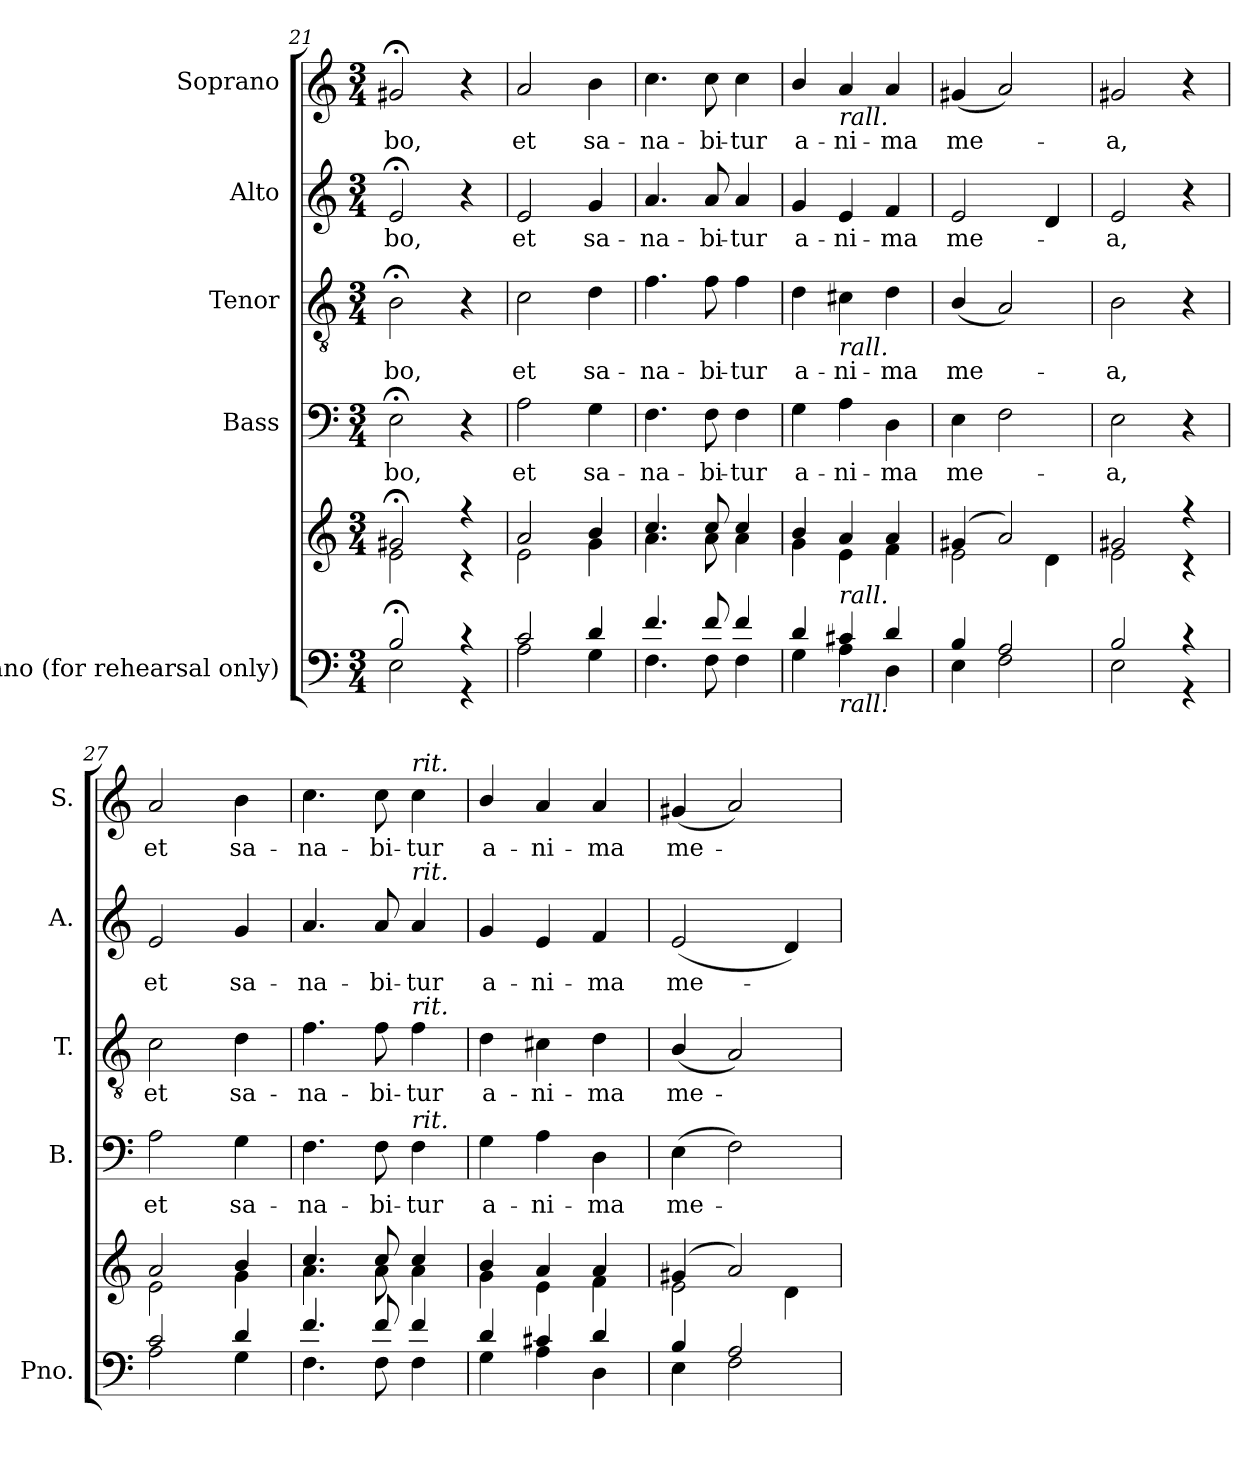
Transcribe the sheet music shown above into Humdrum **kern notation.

**kern	**kern	**kern	**text	**kern	**text	**kern	**text	**kern	**text
*part5	*part5	*part4	*part4	*part3	*part3	*part2	*part2	*part1	*part1
*staff6	*staff5	*staff4	*staff4	*staff3	*staff3	*staff2	*staff2	*staff1	*staff1
*I"Piano (for rehearsal only)	*	*I"Bass	*	*I"Tenor	*	*I"Alto	*	*I"Soprano	*
*I'Pno.	*	*I'B.	*	*I'T.	*	*I'A.	*	*I'S.	*
*clefF4	*clefG2	*clefF4	*	*clefGv2	*	*clefG2	*	*clefG2	*
*k[]	*k[]	*k[]	*	*k[]	*	*k[]	*	*k[]	*
*M3/4	*M3/4	*M3/4	*	*M3/4	*	*M3/4	*	*M3/4	*
=21	=21	=21	=21	=21	=21	=21	=21	=21	=21
*^	*^	*	*	*	*	*	*	*	*
!	!	!	!	!	!LO:LY:b	!	!LO:LY:b	!	!LO:LY:b	!	!LO:LY:b
2B;</	2E\	2g#X;</	2e\	2E;<\	-bo,	2B;<\	bo,	2e;</	bo,	2g#X;</	bo,
4r	4r	4r	4r	4r	.	4r	.	4r	.	4r	.
=22	=22	=22	=22	=22	=22	=22	=22	=22	=22	=22	=22
!	!	!	!	!	!LO:LY:b	!	!LO:LY:b	!	!LO:LY:b	!	!LO:LY:b
2c/	2A\	2a/	2e\	2A\	et	2c\	et	2e/	et	2a/	et
!	!	!	!	!	!LO:LY:b	!	!LO:LY:b	!	!LO:LY:b	!	!LO:LY:b
4d/	4G\	4b/	4g\	4G\	sa-	4d\	sa-	4g/	sa-	4b\	sa-
=23	=23	=23	=23	=23	=23	=23	=23	=23	=23	=23	=23
!	!	!	!	!	!LO:LY:b	!	!LO:LY:b	!	!LO:LY:b	!	!LO:LY:b
4.f/	4.F\	4.cc/	4.a\	4.F\	-na-	4.f\	-na-	4.a/	-na-	4.cc\	-na-
!	!	!	!	!	!LO:LY:b	!	!LO:LY:b	!	!LO:LY:b	!	!LO:LY:b
8f/	8F\	8cc/	8a\	8F\	-bi-	8f\	-bi-	8a/	-bi-	8cc\	-bi-
!	!	!	!	!	!LO:LY:b	!	!LO:LY:b	!	!LO:LY:b	!	!LO:LY:b
4f/	4F\	4cc/	4a\	4F\	-tur	4f\	-tur	4a/	-tur	4cc\	-tur
=24	=24	=24	=24	=24	=24	=24	=24	=24	=24	=24	=24
!	!	!	!	!	!LO:LY:b	!	!LO:LY:b	!	!LO:LY:b	!	!LO:LY:b
4d/	4G\	4b/	4g\	4G\	a-	4d\	a-	4g/	a-	4b/	a-
!	!	!	!	!	!	!	!	!	!	!LO:TX:b:i:t=rall.	!
!	!	!	!	!	!	!LO:TX:b:i:t=rall.	!	!	!	!	!
!	!	!LO:TX:b:i:t=rall.	!	!	!	!	!	!	!	!	!
!LO:TX:b:i:t=rall.	!	!	!	!	!	!	!	!	!	!	!
!	!	!	!	!	!LO:LY:b	!	!LO:LY:b	!	!LO:LY:b	!	!LO:LY:b
4c#X/	4A\	4a/	4e\	4A\	-ni-	4c#X\	-ni-	4e/	-ni-	4a/	-ni-
!	!	!	!	!	!LO:LY:b	!	!LO:LY:b	!	!LO:LY:b	!	!LO:LY:b
4d/	4D\	4a/	4f\	4D\	-ma	4d\	-ma	4f/	-ma	4a/	-ma
!!LO:LB:g=z
=25	=25	=25	=25	=25	=25	=25	=25	=25	=25	=25	=25
!	!	!	!	!	!LO:LY:b	!	!LO:LY:b	!	!LO:LY:b	!	!LO:LY:b
4B/	4E\	(<4g#X/	2e\	4E\	me-	(<4B/	me-	2e/	me-	(<4g#X/	me-
2A/	2F\	2a/)	.	2F\	.	2A/)	.	.	.	2a/)	.
.	.	.	4d\	.	.	.	.	4d/	.	.	.
=26	=26	=26	=26	=26	=26	=26	=26	=26	=26	=26	=26
!	!	!	!	!	!LO:LY:b	!	!LO:LY:b	!	!LO:LY:b	!	!LO:LY:b
2B/	2E\	2g#X/	2e\	2E\	a,	2B\	a,	2e/	a,	2g#X/	-a,
4r	4r	4r	4r	4r	.	4r	.	4r	.	4r	.
=27	=27	=27	=27	=27	=27	=27	=27	=27	=27	=27	=27
!	!	!	!	!	!LO:LY:b	!	!LO:LY:b	!	!LO:LY:b	!	!LO:LY:b
2c/	2A\	2a/	2e\	2A\	et	2c\	et	2e/	et	2a/	et
!	!	!	!	!	!LO:LY:b	!	!LO:LY:b	!	!LO:LY:b	!	!LO:LY:b
4d/	4G\	4b/	4g\	4G\	sa-	4d\	sa-	4g/	sa-	4b\	sa-
=28	=28	=28	=28	=28	=28	=28	=28	=28	=28	=28	=28
!	!	!	!	!	!LO:LY:b	!	!LO:LY:b	!	!LO:LY:b	!	!LO:LY:b
4.f/	4.F\	4.cc/	4.a\	4.F\	-na-	4.f\	-na-	4.a/	-na-	4.cc\	-na-
!	!	!	!	!	!LO:LY:b	!	!LO:LY:b	!	!LO:LY:b	!	!LO:LY:b
8f/	8F\	8cc/	8a\	8F\	-bi-	8f\	-bi-	8a/	-bi-	8cc\	-bi-
*	*	*	*	*	*	*	*	*	*	*MM94	*
!	!	!	!	!	!	!	!	!	!	!LO:TX:a:i:t=rit.	!
!	!	!	!	!	!	!	!	!LO:TX:a:i:t=rit.	!	!	!
!	!	!	!	!	!	!LO:TX:a:i:t=rit.	!	!	!	!	!
!	!	!	!	!LO:TX:a:i:t=rit.	!	!	!	!	!	!	!
!	!	!	!	!	!LO:LY:b	!	!LO:LY:b	!	!LO:LY:b	!	!LO:LY:b
4f/	4F\	4cc/	4a\	4F\	-tur	4f\	-tur	4a/	-tur	4cc\	-tur
=29	=29	=29	=29	=29	=29	=29	=29	=29	=29	=29	=29
*	*	*	*	*	*	*	*	*	*	*MM92	*
!	!	!	!	!	!LO:LY:b	!	!LO:LY:b	!	!LO:LY:b	!	!LO:LY:b
4d/	4G\	4b/	4g\	4G\	a-	4d\	a-	4g/	a-	4b/	a-
*	*	*	*	*	*	*	*	*	*	*MM89	*
!	!	!	!	!	!LO:LY:b	!	!LO:LY:b	!	!LO:LY:b	!	!LO:LY:b
4c#X/	4A\	4a/	4e\	4A\	-ni-	4c#X\	-ni-	4e/	-ni-	4a/	-ni-
*	*	*	*	*	*	*	*	*	*	*MM87	*
!	!	!	!	!	!LO:LY:b	!	!LO:LY:b	!	!LO:LY:b	!	!LO:LY:b
4d/	4D\	4a/	4f\	4D\	-ma	4d\	-ma	4f/	-ma	4a/	-ma
=30	=30	=30	=30	=30	=30	=30	=30	=30	=30	=30	=30
*	*	*	*	*	*	*	*	*	*	*MM85	*
!	!	!	!	!	!LO:LY:b	!	!LO:LY:b	!	!LO:LY:b	!	!LO:LY:b
4B/	4E\	(<4g#X/	2e\	(>4E\	me-	(<4B/	me-	(<2e/	me-	(<4g#X/	me-
*	*	*	*	*	*	*	*	*	*	*MM82	*
2A/	2F\	2a/)	.	2F\)	.	2A/)	.	.	.	2a/)	.
.	.	.	4d\	.	.	.	.	4d/)	.	.	.
*v	*v	*	*	*	*	*	*	*	*	*	*
*	*v	*v	*	*	*	*	*	*	*	*
=	=	=	=	=	=	=	=	=	=
*-	*-	*-	*-	*-	*-	*-	*-	*-	*-
